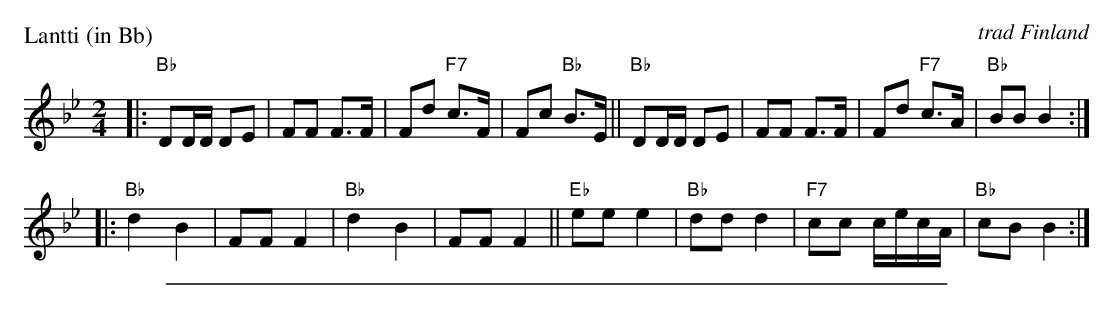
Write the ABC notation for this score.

X:1
P: Lantti (in Bb)
O: trad Finland
M: 2/4
L: 1/16
K: Bb
|: "Bb"D2DD D2E2 | F2F2 F3F | F2d2 "F7"c3F | F2c2 "Bb"B3E \
|| "Bb"D2DD D2E2 | F2F2 F3F | F2d2 "F7"c3A | "Bb"B2B2 B4 :|
|: "Bb"d4 B4 | F2F2 F4 | "Bb"d4 B4 | F2F2 F4 \
|| "Eb"e2e2 e4 | "Bb"d2d2 d4 | "F7"c2c2 cecA | "Bb"c2B2 B4 :|
